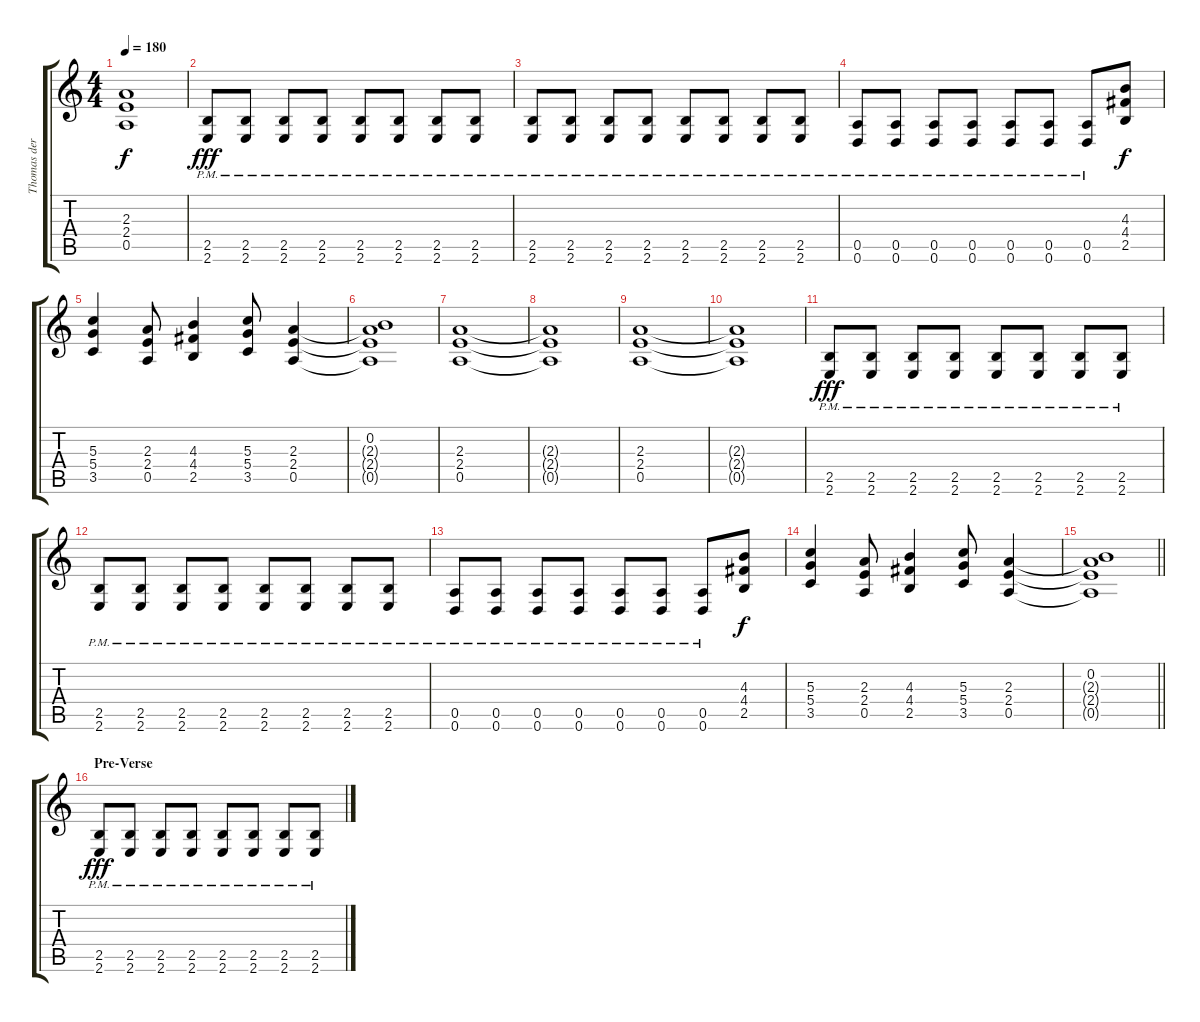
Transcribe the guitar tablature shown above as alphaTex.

\track ("Thomas der Münzer" "Thomas der") {instrument distortionguitar}
\staff {score tabs}
\tuning (E4 B3 G3 D3 A2 D2) {hide}
\ts (4 4)
\tempo 180
\clef g2
\ks c
(2.3{t} 2.4{t} 0.5{t}).1{dy f} |
(2.5{pm} 2.6{pm}).8{dy fff} (2.5{pm} 2.6{pm}).8 (2.5{pm} 2.6{pm}).8 (2.5{pm} 2.6{pm}).8 (2.5{pm} 2.6{pm}).8 (2.5{pm} 2.6{pm}).8 (2.5{pm} 2.6{pm}).8 (2.5{pm} 2.6{pm}).8 |
(2.5{pm} 2.6{pm}).8 (2.5{pm} 2.6{pm}).8 (2.5{pm} 2.6{pm}).8 (2.5{pm} 2.6{pm}).8 (2.5{pm} 2.6{pm}).8 (2.5{pm} 2.6{pm}).8 (2.5{pm} 2.6{pm}).8 (2.5{pm} 2.6{pm}).8 |
(0.5{pm} 0.6{pm}).8 (0.5{pm} 0.6{pm}).8 (0.5{pm} 0.6{pm}).8 (0.5{pm} 0.6{pm}).8 (0.5{pm} 0.6{pm}).8 (0.5{pm} 0.6{pm}).8 (0.5{pm} 0.6{pm}).8 (4.3 4.4 2.5).8{dy f} |
(5.3 5.4 3.5).4 (2.3 2.4 0.5).8 (4.3 4.4 2.5).4 (5.3 5.4 3.5).8 (2.3 2.4 0.5).4 |
(0.2 2.3{t} 2.4{t} 0.5{t}).1 |
(2.3 2.4 0.5).1 |
(2.3{t} 2.4{t} 0.5{t}).1 |
(2.3 2.4 0.5).1 |
(2.3{t} 2.4{t} 0.5{t}).1 |
(2.5{pm} 2.6{pm}).8{dy fff} (2.5{pm} 2.6{pm}).8 (2.5{pm} 2.6{pm}).8 (2.5{pm} 2.6{pm}).8 (2.5{pm} 2.6{pm}).8 (2.5{pm} 2.6{pm}).8 (2.5{pm} 2.6{pm}).8 (2.5{pm} 2.6{pm}).8 |
(2.5{pm} 2.6{pm}).8 (2.5{pm} 2.6{pm}).8 (2.5{pm} 2.6{pm}).8 (2.5{pm} 2.6{pm}).8 (2.5{pm} 2.6{pm}).8 (2.5{pm} 2.6{pm}).8 (2.5{pm} 2.6{pm}).8 (2.5{pm} 2.6{pm}).8 |
(0.5{pm} 0.6{pm}).8 (0.5{pm} 0.6{pm}).8 (0.5{pm} 0.6{pm}).8 (0.5{pm} 0.6{pm}).8 (0.5{pm} 0.6{pm}).8 (0.5{pm} 0.6{pm}).8 (0.5{pm} 0.6{pm}).8 (4.3 4.4 2.5).8{dy f} |
(5.3 5.4 3.5).4 (2.3 2.4 0.5).8 (4.3 4.4 2.5).4 (5.3 5.4 3.5).8 (2.3 2.4 0.5).4 |
\barLineRight lightlight
(0.2 2.3{t} 2.4{t} 0.5{t}).1 |
\section ("" "Pre-Verse")
(2.5{pm} 2.6{pm}).8{dy fff} (2.5{pm} 2.6{pm}).8 (2.5{pm} 2.6{pm}).8 (2.5{pm} 2.6{pm}).8 (2.5{pm} 2.6{pm}).8 (2.5{pm} 2.6{pm}).8 (2.5{pm} 2.6{pm}).8 (2.5{pm} 2.6{pm}).8
